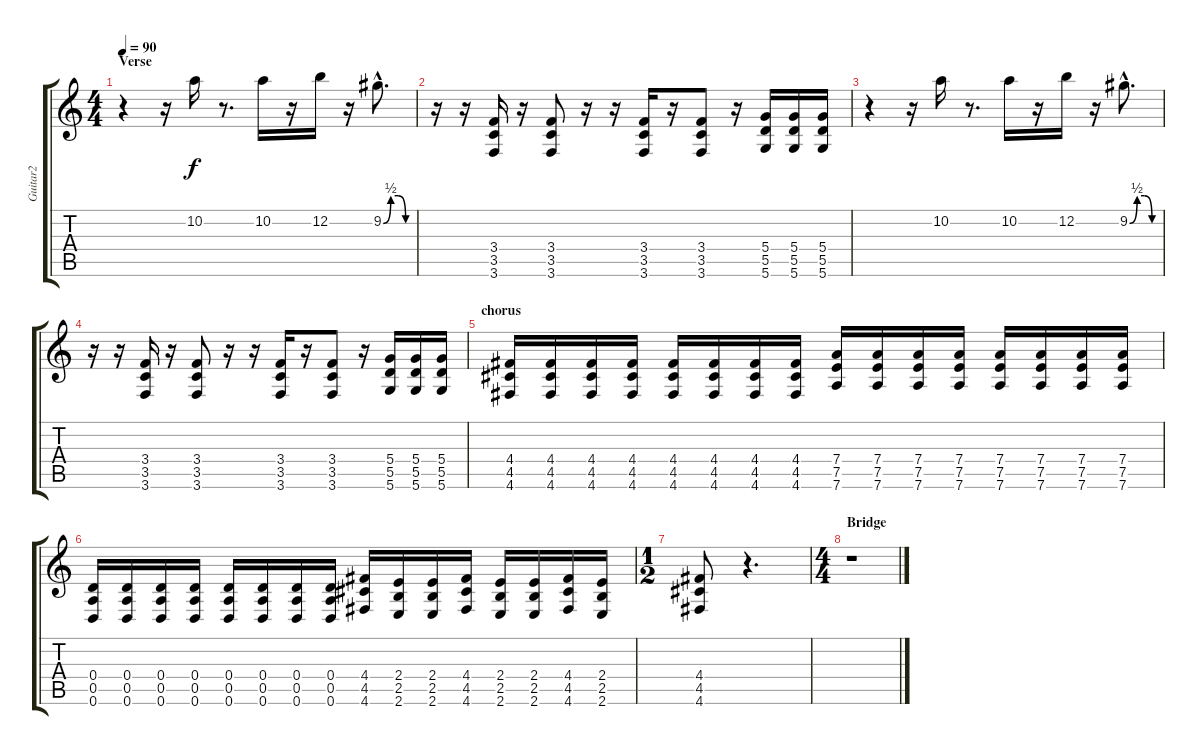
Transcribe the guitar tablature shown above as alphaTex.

\track ("Guitar2" "Guitar2") {instrument distortionguitar}
\staff {score tabs}
\tuning (E4 B3 G3 D3 A2 D2) {hide}
\ts (4 4)
\section ("" "Verse")
\tempo 90
\clef g2
\ks c
r.4{dy f} r.16 10.2.16 r.8{d} 10.2.16 r.16 12.2.16 r.16 9.2{be (custom 0 0 15 2 30 2 45 0 60 0) hac}.8{d} |
r.16 r.16 (3.4 3.5 3.6).16 r.16 (3.4 3.5 3.6).8 r.16 r.16 (3.4 3.5 3.6).16 r.16 (3.4 3.5 3.6).8 r.16 (5.4 5.5 5.6).16 (5.4 5.5 5.6).16 (5.4 5.5 5.6).16 |
r.4 r.16 10.2.16 r.8{d} 10.2.16 r.16 12.2.16 r.16 9.2{be (custom 0 0 15 2 30 2 45 0 60 0) hac}.8{d} |
r.16 r.16 (3.4 3.5 3.6).16 r.16 (3.4 3.5 3.6).8 r.16 r.16 (3.4 3.5 3.6).16 r.16 (3.4 3.5 3.6).8 r.16 (5.4 5.5 5.6).16 (5.4 5.5 5.6).16 (5.4 5.5 5.6).16 |
\section ("" "chorus")
(4.4 4.5 4.6).16 (4.4 4.5 4.6).16 (4.4 4.5 4.6).16 (4.4 4.5 4.6).16 (4.4 4.5 4.6).16 (4.4 4.5 4.6).16 (4.4 4.5 4.6).16 (4.4 4.5 4.6).16 (7.4 7.5 7.6).16 (7.4 7.5 7.6).16 (7.4 7.5 7.6).16 (7.4 7.5 7.6).16 (7.4 7.5 7.6).16 (7.4 7.5 7.6).16 (7.4 7.5 7.6).16 (7.4 7.5 7.6).16 |
(0.4 0.5 0.6).16 (0.4 0.5 0.6).16 (0.4 0.5 0.6).16 (0.4 0.5 0.6).16 (0.4 0.5 0.6).16 (0.4 0.5 0.6).16 (0.4 0.5 0.6).16 (0.4 0.5 0.6).16 (4.4 4.5 4.6).16 (2.4 2.5 2.6).16 (2.4 2.5 2.6).16 (4.4 4.5 4.6).16 (2.4 2.5 2.6).16 (2.4 2.5 2.6).16 (4.4 4.5 4.6).16 (2.4 2.5 2.6).16 |
\ts (1 2)
(4.4 4.5 4.6).8 r.4{d} |
\ts (4 4)
\section ("" "Bridge")
r.1
